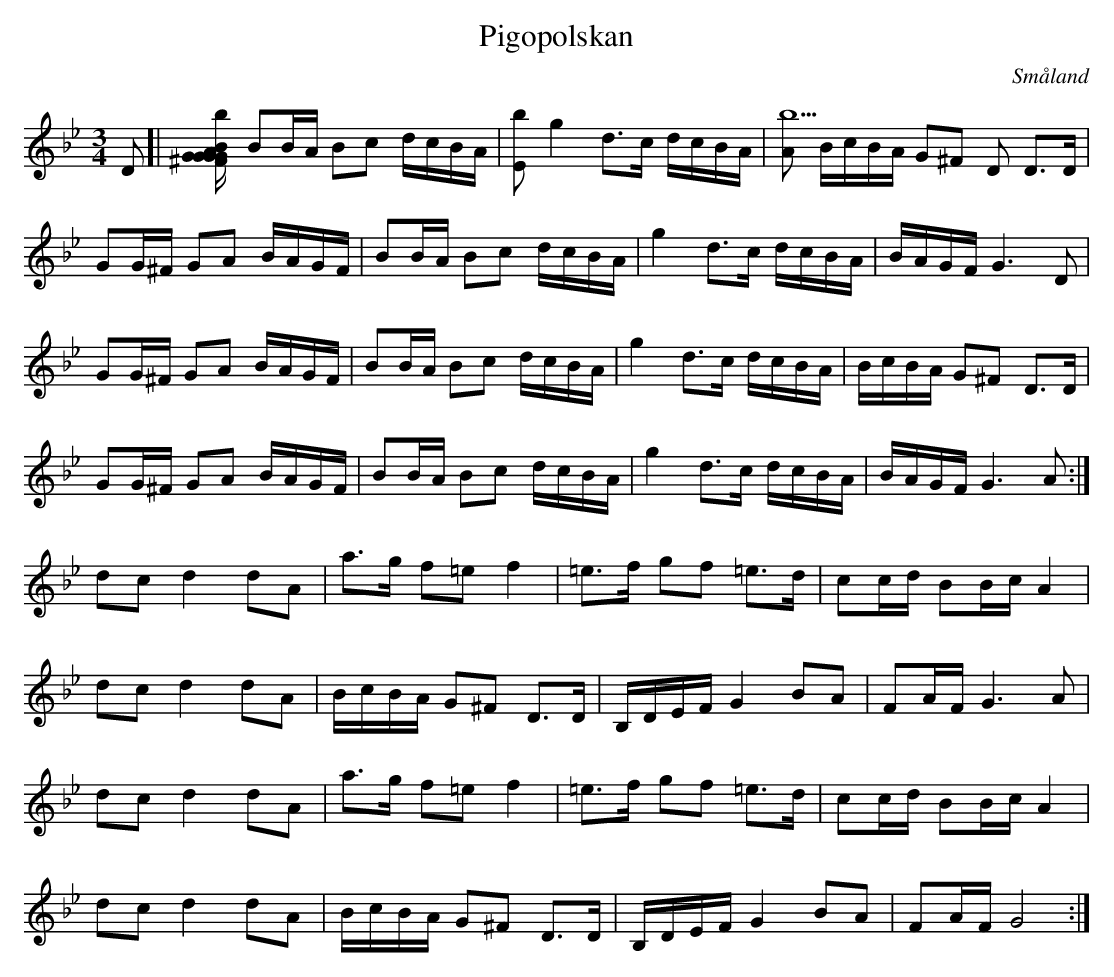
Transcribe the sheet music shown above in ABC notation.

X:1
T:Pigopolskan
O:Småland
M:3/4
L:1/8
K:Gm
D[|[Gm] GG/2^F/2 GA B/2A/2G/2F/2|[Bb] BB/2A/2 Bc d/2c/2B/2A/2|[Eb] g2 d3/2c/2 d/2c/2B/2A/2|[Am7b5] B/2c/2B/2A/2 G^F [D] D3/2D/2|
GG/2^F/2 GA B/2A/2G/2F/2|BB/2A/2 Bc d/2c/2B/2A/2|g2 d3/2c/2 d/2c/2B/2A/2|B/2A/2G/2F/2 G3 D|
GG/2^F/2 GA B/2A/2G/2F/2|BB/2A/2 Bc d/2c/2B/2A/2|g2 d3/2c/2 d/2c/2B/2A/2|B/2c/2B/2A/2 G^F D3/2D/2|
GG/2^F/2 GA B/2A/2G/2F/2|BB/2A/2 Bc d/2c/2B/2A/2|g2 d3/2c/2 d/2c/2B/2A/2|B/2A/2G/2F/2 G3 A:|
dc d2 dA|a3/2g/2 f=e f2|=e3/2f/2 gf =e3/2d/2|cc/2d/2 BB/2c/2 A2|
dc d2 dA|B/2c/2B/2A/2 G^F D3/2D/2|B,/2D/2E/2F/2 G2 BA|FA/2F/2 G3 A|
dc d2 dA|a3/2g/2 f=e f2|=e3/2f/2 gf =e3/2d/2|cc/2d/2 BB/2c/2 A2|
dc d2 dA|B/2c/2B/2A/2 G^F D3/2D/2|B,/2D/2E/2F/2 G2 BA|FA/2F/2G4:|
